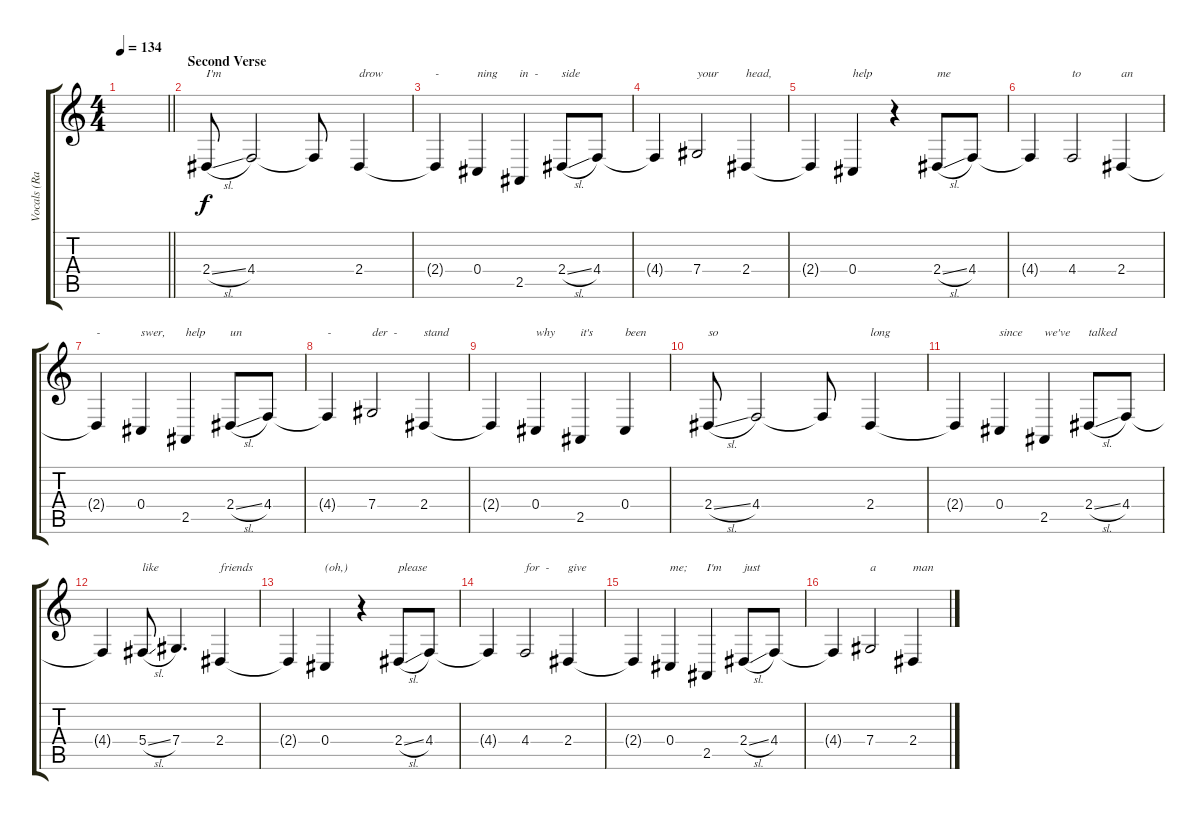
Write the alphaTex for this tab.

\track ("Vocals (Raine Maida)" "Vocals (Ra") {instrument acousticgrandpiano bank 1}
\staff {score tabs}
\tuning (Eb4 Bb3 Gb3 Db3 Ab2 Db2) {hide}
\ts (4 4)
\tempo 134
\clef g2
\barLineRight lightlight
\ks c
|
\section ("" "Second Verse")
2.4{sl}.8{txt "I'm"} 4.4.2 4.4{t}.8 2.4.4{txt "drow"} |
2.4{t}.4{txt "-"} 0.4.4{txt "ning "} 2.5.4{txt "in  -"} 2.4{sl}.8{txt "side"} 4.4.8 |
4.4{t}.4 7.4.2{txt "your"} 2.4.4{txt "head,"} |
2.4{t}.4 0.4.4{txt "help"} r.4 2.4{sl}.8{txt "me"} 4.4.8 |
4.4{t}.4 4.4.2{txt "to"} 2.4.4{txt "an"} |
2.4{t}.4{txt "-"} 0.4.4{txt "swer,"} 2.5.4{txt "help"} 2.4{sl}.8{txt "un"} 4.4.8 |
4.4{t}.4{txt "-"} 7.4.2{txt "der  -"} 2.4.4{txt "stand"} |
2.4{t}.4 0.4.4{txt "why"} 2.5.4{txt "it's"} 0.4.4{txt "been"} |
2.4{sl}.8{txt "so"} 4.4.2 4.4{t}.8 2.4.4{txt "long"} |
2.4{t}.4 0.4.4{txt "since"} 2.5.4{txt "we've"} 2.4{sl}.8{txt "talked"} 4.4.8 |
4.4{t}.4 5.4{sl}.8{txt "like"} 7.4.4{d} 2.4.4{txt "friends"} |
2.4{t}.4 0.4.4{txt "(oh,)"} r.4 2.4{sl}.8{txt "please"} 4.4.8 |
4.4{t}.4 4.4.2{txt "for  -"} 2.4.4{txt "give"} |
2.4{t}.4 0.4.4{txt "me;"} 2.5.4{txt "I'm"} 2.4{sl}.8{txt "just"} 4.4.8 |
4.4{t}.4 7.4.2{txt "a"} 2.4.4{txt "man"}
